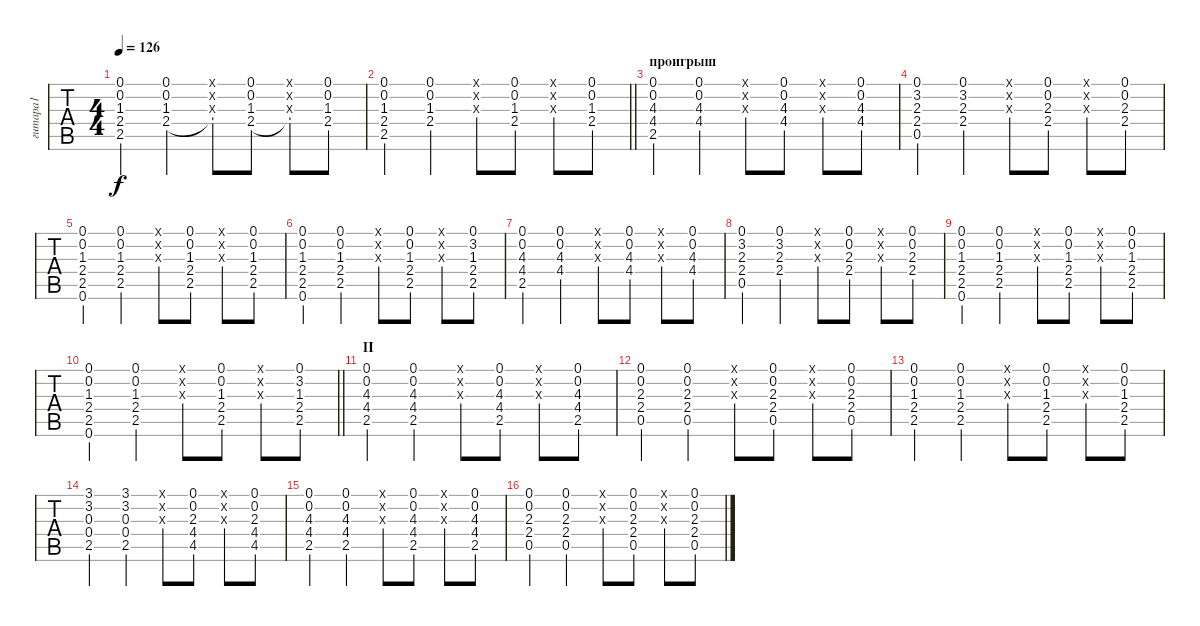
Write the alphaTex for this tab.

\track ("гитара1" "гитара1") {instrument acousticguitarsteel}
\staff {tabs}
\tuning (E4 B3 G3 D3 A2 E2) {hide}
\ts (4 4)
\tempo 126
\clef g2
\ks d
(0.1 0.2 1.3 2.4 2.5).4{dy f} (0.1 0.2 1.3 2.4).4 (0.1{x} 0.2{x} 0.3{x} 2.4{t}).8 (0.1 0.2 1.3 2.4).8 (0.1{x} 0.2{x} 0.3{x} 2.4{t}).8 (0.1 0.2 1.3 2.4).8 |
\barLineRight lightlight
(0.1 0.2 1.3 2.4 2.5).4 (0.1 0.2 1.3 2.4).4 (0.1{x} 0.2{x} 0.3{x}).8 (0.1 0.2 1.3 2.4).8 (0.1{x} 0.2{x} 0.3{x}).8 (0.1 0.2 1.3 2.4).8 |
\section ("" "проигрыш")
(0.1 0.2 4.3 4.4 2.5).4{volume 8} (0.1 0.2 4.3 4.4).4 (0.1{x} 0.2{x} 0.3{x}).8 (0.1 0.2 4.3 4.4).8 (0.1{x} 0.2{x} 0.3{x}).8 (0.1 0.2 4.3 4.4).8 |
(0.1 3.2 2.3 2.4 0.5).4 (0.1 3.2 2.3 2.4).4 (0.1{x} 0.2{x} 0.3{x}).8 (0.1 0.2 2.3 2.4).8 (0.1{x} 0.2{x} 0.3{x}).8 (0.1 0.2 2.3 2.4).8 |
(0.1 0.2 1.3 2.4 2.5 0.6).4 (0.1 0.2 1.3 2.4 2.5).4 (0.1{x} 0.2{x} 0.3{x}).8 (0.1 0.2 1.3 2.4 2.5).8 (0.1{x} 0.2{x} 0.3{x}).8 (0.1 0.2 1.3 2.4 2.5).8 |
(0.1 0.2 1.3 2.4 2.5 0.6).4 (0.1 0.2 1.3 2.4 2.5).4 (0.1{x} 0.2{x} 0.3{x}).8 (0.1 0.2 1.3 2.4 2.5).8 (0.1{x} 0.2{x} 0.3{x}).8 (0.1 3.2 1.3 2.4 2.5).8 |
(0.1 0.2 4.3 4.4 2.5).4 (0.1 0.2 4.3 4.4).4 (0.1{x} 0.2{x} 0.3{x}).8 (0.1 0.2 4.3 4.4).8 (0.1{x} 0.2{x} 0.3{x}).8 (0.1 0.2 4.3 4.4).8 |
(0.1 3.2 2.3 2.4 0.5).4 (0.1 3.2 2.3 2.4).4 (0.1{x} 0.2{x} 0.3{x}).8 (0.1 0.2 2.3 2.4).8 (0.1{x} 0.2{x} 0.3{x}).8 (0.1 0.2 2.3 2.4).8 |
(0.1 0.2 1.3 2.4 2.5 0.6).4 (0.1 0.2 1.3 2.4 2.5).4 (0.1{x} 0.2{x} 0.3{x}).8 (0.1 0.2 1.3 2.4 2.5).8 (0.1{x} 0.2{x} 0.3{x}).8 (0.1 0.2 1.3 2.4 2.5).8 |
\barLineRight lightlight
(0.1 0.2 1.3 2.4 2.5 0.6).4 (0.1 0.2 1.3 2.4 2.5).4 (0.1{x} 0.2{x} 0.3{x}).8 (0.1 0.2 1.3 2.4 2.5).8 (0.1{x} 0.2{x} 0.3{x}).8 (0.1 3.2 1.3 2.4 2.5).8 |
\section ("" "II")
(0.1 0.2 4.3 4.4 2.5).4 (0.1 0.2 4.3 4.4 2.5).4 (0.1{x} 0.2{x} 0.3{x}).8 (0.1 0.2 4.3 4.4 2.5).8 (0.1{x} 0.2{x} 0.3{x}).8 (0.1 0.2 4.3 4.4 2.5).8 |
(0.1 0.2 2.3 2.4 0.5).4 (0.1 0.2 2.3 2.4 0.5).4 (0.1{x} 0.2{x} 0.3{x}).8 (0.1 0.2 2.3 2.4 0.5).8 (0.1{x} 0.2{x} 0.3{x}).8 (0.1 0.2 2.3 2.4 0.5).8 |
(0.1 0.2 1.3 2.4 2.5).4 (0.1 0.2 1.3 2.4 2.5).4 (0.1{x} 0.2{x} 0.3{x}).8 (0.1 0.2 1.3 2.4 2.5).8 (0.1{x} 0.2{x} 0.3{x}).8 (0.1 0.2 1.3 2.4 2.5).8 |
(3.1 3.2 0.3 0.4 2.5).4 (3.1 3.2 0.3 0.4 2.5).4 (0.1{x} 0.2{x} 0.3{x}).8 (0.1 0.2 2.3 4.4 4.5).8 (0.1{x} 0.2{x} 0.3{x}).8 (0.1 0.2 2.3 4.4 4.5).8 |
(0.1 0.2 4.3 4.4 2.5).4 (0.1 0.2 4.3 4.4 2.5).4 (0.1{x} 0.2{x} 0.3{x}).8 (0.1 0.2 4.3 4.4 2.5).8 (0.1{x} 0.2{x} 0.3{x}).8 (0.1 0.2 4.3 4.4 2.5).8 |
(0.1 0.2 2.3 2.4 0.5).4 (0.1 0.2 2.3 2.4 0.5).4 (0.1{x} 0.2{x} 0.3{x}).8 (0.1 0.2 2.3 2.4 0.5).8 (0.1{x} 0.2{x} 0.3{x}).8 (0.1 0.2 2.3 2.4 0.5).8
